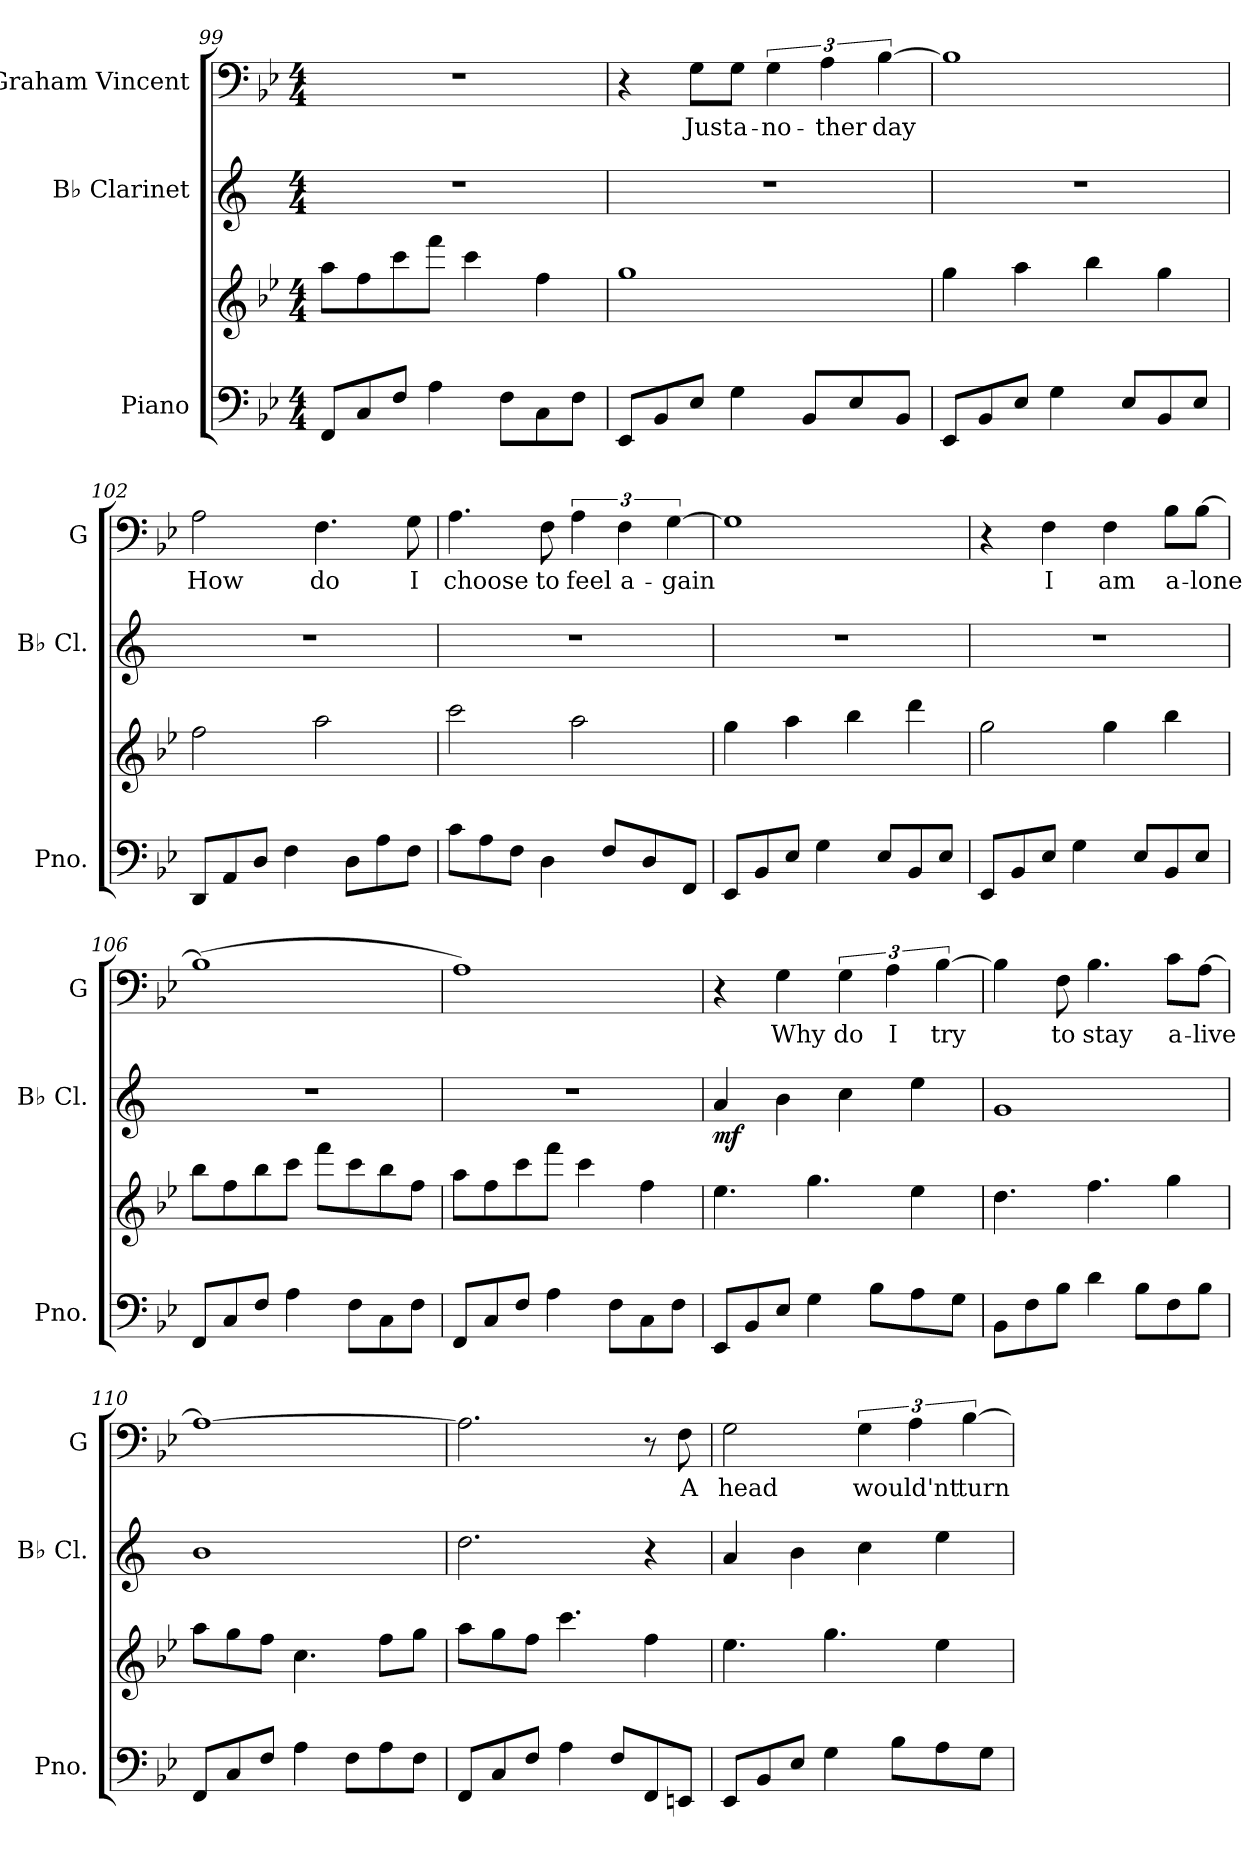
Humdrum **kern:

**kern	**kern	**kern	**dynam	**kern	**text
*part3	*part3	*part2	*part2	*part1	*part1
*staff4	*staff3	*staff2	*staff2	*staff1	*staff1
*I"Piano	*	*I"B♭ Clarinet	*	*I"Graham Vincent	*
*I'Pno.	*	*I'B♭ Cl.	*	*I'G	*
*clefF4	*clefG2	*clefG2	*	*clefF4	*
*	*	*ITrd1c2	*	*	*
*k[b-e-]	*k[b-e-]	*k[b-e-]	*	*k[b-e-]	*
*M4/4	*M4/4	*M4/4	*	*M4/4	*
=99	=99	=99	=99	=99	=99
8FF/L	8aa\L	1r	.	1r	.
8C/	8ff\	.	.	.	.
8F/J	8ccc\	.	.	.	.
4A\	8fff\J	.	.	.	.
.	4ccc\	.	.	.	.
8F\L	.	.	.	.	.
8C\	4ff\	.	.	.	.
8F\J	.	.	.	.	.
=100	=100	=100	=100	=100	=100
8EE-/L	1gg	1r	.	4r	.
8BB-/	.	.	.	.	.
!	!	!	!	!	!LO:LY:b
8E-/J	.	.	.	8G\L	Just
!	!	!	!	!	!LO:LY:b
4G\	.	.	.	8G\J	a-
!	!	!	!	!	!LO:LY:b
.	.	.	.	6G\	-no-
8BB-/L	.	.	.	.	.
!	!	!	!	!	!LO:LY:b
.	.	.	.	6A\	-ther
8E-/	.	.	.	.	.
!	!	!	!	!	!LO:LY:b
.	.	.	.	[6B-\	day
8BB-/J	.	.	.	.	.
!!LO:LB:g=z
=101	=101	=101	=101	=101	=101
8EE-/L	4gg\	1r	.	1B-]	.
8BB-/	.	.	.	.	.
8E-/J	4aa\	.	.	.	.
4G\	.	.	.	.	.
.	4bb-\	.	.	.	.
8E-/L	.	.	.	.	.
8BB-/	4gg\	.	.	.	.
8E-/J	.	.	.	.	.
=102	=102	=102	=102	=102	=102
!	!	!	!	!	!LO:LY:b
8DD/L	2ff\	1r	.	2A\	How
8AA/	.	.	.	.	.
8D/J	.	.	.	.	.
4F\	.	.	.	.	.
!	!	!	!	!	!LO:LY:b
.	2aa\	.	.	4.F\	do
8D\L	.	.	.	.	.
8A\	.	.	.	.	.
!	!	!	!	!	!LO:LY:b
8F\J	.	.	.	8G\	I
=103	=103	=103	=103	=103	=103
!	!	!	!	!	!LO:LY:b
8c\L	2ccc\	1r	.	4.A\	choose
8A\	.	.	.	.	.
8F\J	.	.	.	.	.
!	!	!	!	!	!LO:LY:b
4D\	.	.	.	8F\	to
!	!	!	!	!	!LO:LY:b
.	2aa\	.	.	6A\	feel
8F/L	.	.	.	.	.
!	!	!	!	!	!LO:LY:b
.	.	.	.	6F\	a-
8D/	.	.	.	.	.
!	!	!	!	!	!LO:LY:b
.	.	.	.	[6G\	-gain
8FF/J	.	.	.	.	.
=104	=104	=104	=104	=104	=104
8EE-/L	4gg\	1r	.	1G]	.
8BB-/	.	.	.	.	.
8E-/J	4aa\	.	.	.	.
4G\	.	.	.	.	.
.	4bb-\	.	.	.	.
8E-/L	.	.	.	.	.
8BB-/	4ddd\	.	.	.	.
8E-/J	.	.	.	.	.
!!LO:LB:g=z
=105	=105	=105	=105	=105	=105
8EE-/L	2gg\	1r	.	4r	.
8BB-/	.	.	.	.	.
!	!	!	!	!	!LO:LY:b
8E-/J	.	.	.	4F\	I
4G\	.	.	.	.	.
!	!	!	!	!	!LO:LY:b
.	4gg\	.	.	4F\	am
8E-/L	.	.	.	.	.
!	!	!	!	!	!LO:LY:b
8BB-/	4bb-\	.	.	8B-\L	a-
!	!	!	!	!	!LO:LY:b
8E-/J	.	.	.	[8B-\J	lone
=106	=106	=106	=106	=106	=106
8FF/L	8bb-\L	1r	.	(1B-]	.
8C/	8ff\	.	.	.	.
8F/J	8bb-\	.	.	.	.
4A\	8ccc\J	.	.	.	.
.	8fff\L	.	.	.	.
8F\L	8ccc\	.	.	.	.
8C\	8bb-\	.	.	.	.
8F\J	8ff\J	.	.	.	.
=107	=107	=107	=107	=107	=107
8FF/L	8aa\L	1r	.	1A)	.
8C/	8ff\	.	.	.	.
8F/J	8ccc\	.	.	.	.
4A\	8fff\J	.	.	.	.
.	4ccc\	.	.	.	.
8F\L	.	.	.	.	.
8C\	4ff\	.	.	.	.
8F\J	.	.	.	.	.
=108	=108	=108	=108	=108	=108
!	!	!	!LO:DY:b	!	!
8EE-/L	4.ee-\	4g/	mf	4r	.
8BB-/	.	.	.	.	.
!	!	!	!	!	!LO:LY:b
8E-/J	.	4a\	.	4G\	Why
4G\	4.gg\	.	.	.	.
!	!	!	!	!	!LO:LY:b
.	.	4b-\	.	6G\	do
8B-\L	.	.	.	.	.
!	!	!	!	!	!LO:LY:b
.	.	.	.	6A\	I
8A\	4ee-\	4dd\	.	.	.
!	!	!	!	!	!LO:LY:b
.	.	.	.	[6B-\	try
8G\J	.	.	.	.	.
!!LO:PB:g=z
=109	=109	=109	=109	=109	=109
8BB-\L	4.dd\	1f	.	4B-\]	.
8F\	.	.	.	.	.
!	!	!	!	!	!LO:LY:b
8B-\J	.	.	.	8F\	to
!	!	!	!	!	!LO:LY:b
4d\	4.ff\	.	.	4.B-\	stay
8B-\L	.	.	.	.	.
!	!	!	!	!	!LO:LY:b
8F\	4gg\	.	.	8c\L	a-
!	!	!	!	!	!LO:LY:b
8B-\J	.	.	.	[8A\J	-live
=110	=110	=110	=110	=110	=110
8FF/L	8aa\L	1a	.	1A_	.
8C/	8gg\	.	.	.	.
8F/J	8ff\J	.	.	.	.
4A\	4.cc\	.	.	.	.
8F\L	.	.	.	.	.
8A\	8ff\L	.	.	.	.
8F\J	8gg\J	.	.	.	.
=111	=111	=111	=111	=111	=111
8FF/L	8aa\L	2.cc\	.	2.A\]	.
8C/	8gg\	.	.	.	.
8F/J	8ff\J	.	.	.	.
4A\	4.ccc\	.	.	.	.
8F/L	.	.	.	.	.
8FF/	4ff\	4r	.	8r	.
!	!	!	!	!	!LO:LY:b
8EEn/J	.	.	.	8F\	A
=112	=112	=112	=112	=112	=112
!	!	!	!	!	!LO:LY:b
8EE-/L	4.ee-\	4g/	.	2G\	head
8BB-/	.	.	.	.	.
8E-/J	.	4a\	.	.	.
4G\	4.gg\	.	.	.	.
!	!	!	!	!	!LO:LY:b
.	.	4b-\	.	6G\	would'nt
8B-\L	.	.	.	.	.
.	.	.	.	6A\	.
8A\	4ee-\	4dd\	.	.	.
!	!	!	!	!	!LO:LY:b
.	.	.	.	[6B-\	turn
8G\J	.	.	.	.	.
=	=	=	=	=	=
*-	*-	*-	*-	*-	*-
